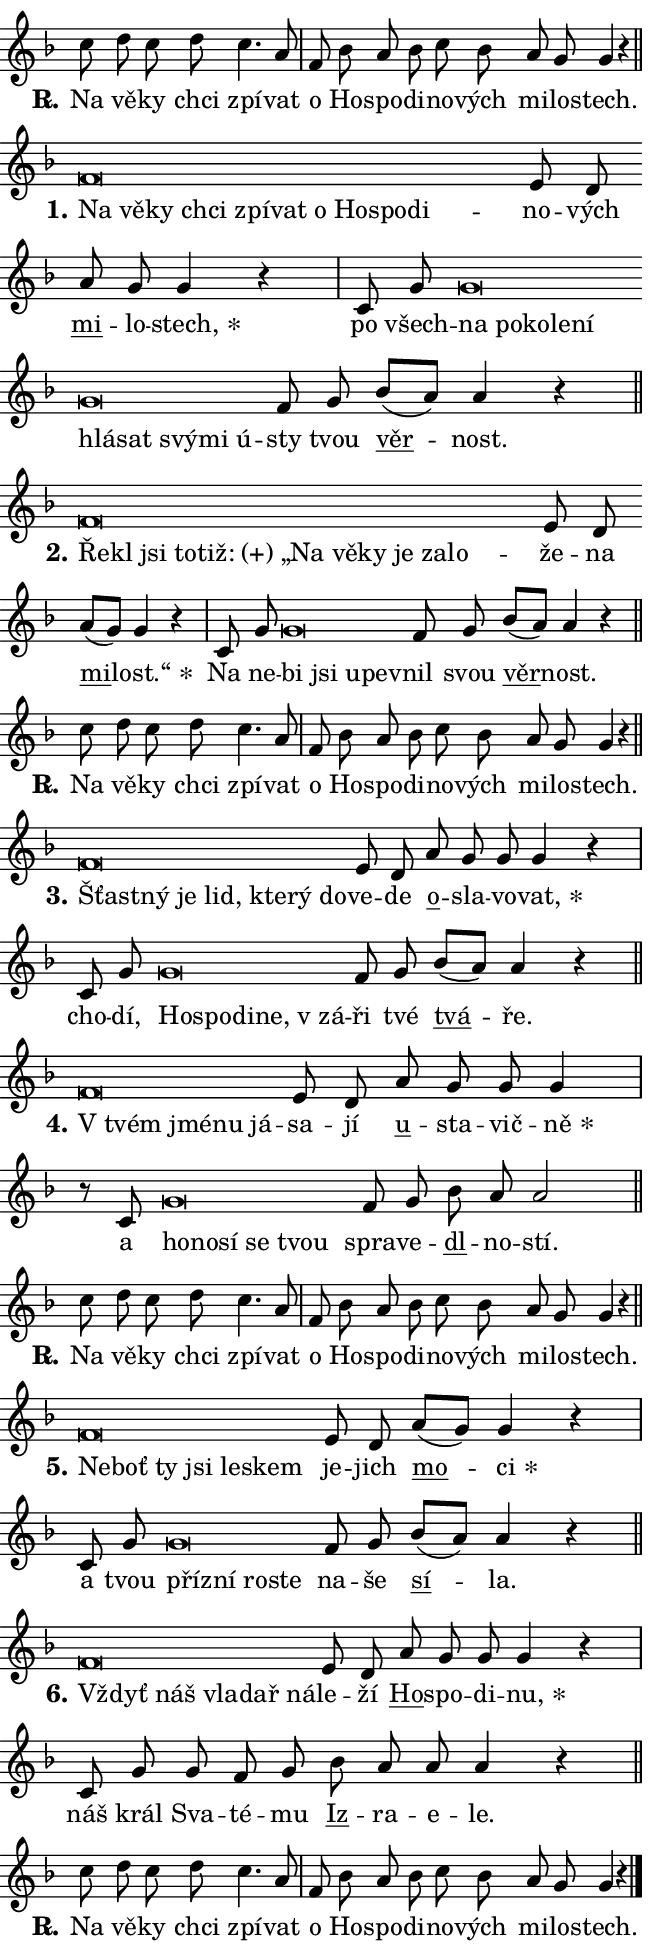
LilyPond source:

\version "2.24.0"
\header { tagline = "" }
\paper {
  indent = 0\cm
  top-margin = 0\cm
  right-margin = 0.13\cm % to fit lyric hyphens
  bottom-margin = 0\cm
  left-margin = 0\cm
  paper-width = 11\cm
  page-breaking = #ly:one-page-breaking
  system-system-spacing.basic-distance = #11
  score-system-spacing.basic-distance = #11
  ragged-last = ##f
}


%% Author: Thomas Morley
%% https://lists.gnu.org/archive/html/lilypond-user/2020-05/msg00002.html
#(define (line-position grob)
"Returns position of @var[grob} in current system:
   @code{'start}, if at first time-step
   @code{'end}, if at last time-step
   @code{'middle} otherwise
"
  (let* ((col (ly:item-get-column grob))
         (ln (ly:grob-object col 'left-neighbor))
         (rn (ly:grob-object col 'right-neighbor))
         (col-to-check-left (if (ly:grob? ln) ln col))
         (col-to-check-right (if (ly:grob? rn) rn col))
         (break-dir-left
           (and
             (ly:grob-property col-to-check-left 'non-musical #f)
             (ly:item-break-dir col-to-check-left)))
         (break-dir-right
           (and
             (ly:grob-property col-to-check-right 'non-musical #f)
             (ly:item-break-dir col-to-check-right))))
        (cond ((eqv? 1 break-dir-left) 'start)
              ((eqv? -1 break-dir-right) 'end)
              (else 'middle))))

#(define (tranparent-at-line-position vctor)
  (lambda (grob)
  "Relying on @code{line-position} select the relevant enry from @var{vctor}.
Used to determine transparency,"
    (case (line-position grob)
      ((end) (not (vector-ref vctor 0)))
      ((middle) (not (vector-ref vctor 1)))
      ((start) (not (vector-ref vctor 2))))))

noteHeadBreakVisibility =
#(define-music-function (break-visibility)(vector?)
"Makes @code{NoteHead}s transparent relying on @var{break-visibility}"
#{
  \override NoteHead.transparent =
    #(tranparent-at-line-position break-visibility)
#})

#(define delete-ledgers-for-transparent-note-heads
  (lambda (grob)
    "Reads whether a @code{NoteHead} is transparent.
If so this @code{NoteHead} is removed from @code{'note-heads} from
@var{grob}, which is supposed to be @code{LedgerLineSpanner}.
As a result ledgers are not printed for this @code{NoteHead}"
    (let* ((nhds-array (ly:grob-object grob 'note-heads))
           (nhds-list
             (if (ly:grob-array? nhds-array)
                 (ly:grob-array->list nhds-array)
                 '()))
           ;; Relies on the transparent-property being done before
           ;; Staff.LedgerLineSpanner.after-line-breaking is executed.
           ;; This is fragile ...
           (to-keep
             (remove
               (lambda (nhd)
                 (ly:grob-property nhd 'transparent #f))
               nhds-list)))
      ;; TODO find a better method to iterate over grob-arrays, similiar
      ;; to filter/remove etc for lists
      ;; For now rebuilt from scratch
      (set! (ly:grob-object grob 'note-heads)  '())
      (for-each
        (lambda (nhd)
          (ly:pointer-group-interface::add-grob grob 'note-heads nhd))
        to-keep))))

squashNotes = {
  \override NoteHead.X-extent = #'(-0.2 . 0.2)
  \override NoteHead.Y-extent = #'(-0.75 . 0)
  \override NoteHead.stencil =
    #(lambda (grob)
       (let ((pos (ly:grob-property grob 'staff-position)))
         (begin
           (if (< pos -7) (display "ERROR: Lower brevis then expected\n") (display ""))
           (if (<= pos -6) ly:text-interface::print ly:note-head::print))))
}
unSquashNotes = {
  \revert NoteHead.X-extent
  \revert NoteHead.Y-extent
  \revert NoteHead.stencil
}

hideNotes = \noteHeadBreakVisibility #begin-of-line-visible
unHideNotes = \noteHeadBreakVisibility #all-visible

% work-around for resetting accidentals
% https://lilypond.org/doc/v2.23/Documentation/notation/displaying-rhythms#unmetered-music
cadenzaMeasure = {
  \cadenzaOff
  \partial 1024 s1024
  \cadenzaOn
}

#(define-markup-command (accent layout props text) (markup?)
  "Underline accented syllable"
  (interpret-markup layout props
    #{\markup \override #'(offset . 4.3) \underline { #text }#}))

responsum = \markup \concat {
  "R" \hspace #-1.05 \path #0.1 #'((moveto 0 0.07) (lineto 0.9 0.8)) \hspace #0.05 "."
}

spaceSize = #0.6828661417322834 % exact space size for TeX Gyre Schola

\layout {
  \context {
    \Staff
    \remove "Time_signature_engraver"
    \override LedgerLineSpanner.after-line-breaking = #delete-ledgers-for-transparent-note-heads
  }
  \context {
    \Lyrics {
      \override LyricSpace.minimum-distance = \spaceSize
      \override LyricText.font-name = #"TeX Gyre Schola"
      \override LyricText.font-size = 1
      \override StanzaNumber.font-name = #"TeX Gyre Schola Bold"
      \override StanzaNumber.font-size = 1
    }
  }
  \context {
    \Score 
    \override NoteHead.text =
      #(lambda (grob) 
        (let ((pos (ly:grob-property grob 'staff-position)))
          #{\markup {
            \combine
              \halign #-0.55 \raise #(if (= pos -6) 0 0.5) \override #'(thickness . 2) \draw-line #'(3.2 . 0)
              \musicglyph "noteheads.sM1"
          }#}))
  }
}

% magnetic-lyrics.ily
%
%   written by
%     Jean Abou Samra <jean@abou-samra.fr>
%     Werner Lemberg <wl@gnu.org>
%
%   adapted by
%     Jiri Hon <jiri.hon@gmail.com>
%
% Version 2022-Apr-15

% https://www.mail-archive.com/lilypond-user@gnu.org/msg149350.html

#(define (Left_hyphen_pointer_engraver context)
   "Collect syllable-hyphen-syllable occurrences in lyrics and store
them in properties.  This engraver only looks to the left.  For
example, if the lyrics input is @code{foo -- bar}, it does the
following.

@itemize @bullet
@item
Set the @code{text} property of the @code{LyricHyphen} grob between
@q{foo} and @q{bar} to @code{foo}.

@item
Set the @code{left-hyphen} property of the @code{LyricText} grob with
text @q{foo} to the @code{LyricHyphen} grob between @q{foo} and
@q{bar}.
@end itemize

Use this auxiliary engraver in combination with the
@code{lyric-@/text::@/apply-@/magnetic-@/offset!} hook."
   (let ((hyphen #f)
         (text #f))
     (make-engraver
      (acknowledgers
       ((lyric-syllable-interface engraver grob source-engraver)
        (set! text grob)))
      (end-acknowledgers
       ((lyric-hyphen-interface engraver grob source-engraver)
        ;(when (not (grob::has-interface grob 'lyric-space-interface))
          (set! hyphen grob)));)
      ((stop-translation-timestep engraver)
       (when (and text hyphen)
         (ly:grob-set-object! text 'left-hyphen hyphen))
       (set! text #f)
       (set! hyphen #f)))))

#(define (lyric-text::apply-magnetic-offset! grob)
   "If the space between two syllables is less than the value in
property @code{LyricText@/.details@/.squash-threshold}, move the right
syllable to the left so that it gets concatenated with the left
syllable.

Use this function as a hook for
@code{LyricText@/.after-@/line-@/breaking} if the
@code{Left_@/hyphen_@/pointer_@/engraver} is active."
   (let ((hyphen (ly:grob-object grob 'left-hyphen #f)))
     (when hyphen
       (let ((left-text (ly:spanner-bound hyphen LEFT)))
         (when (grob::has-interface left-text 'lyric-syllable-interface)
           (let* ((common (ly:grob-common-refpoint grob left-text X))
                  (this-x-ext (ly:grob-extent grob common X))
                  (left-x-ext
                   (begin
                     ;; Trigger magnetism for left-text.
                     (ly:grob-property left-text 'after-line-breaking)
                     (ly:grob-extent left-text common X)))
                  ;; `delta` is the gap width between two syllables.
                  (delta (- (interval-start this-x-ext)
                            (interval-end left-x-ext)))
                  (details (ly:grob-property grob 'details))
                  (threshold (assoc-get 'squash-threshold details 0.2)))
             (when (< delta threshold)
               (let* (;; We have to manipulate the input text so that
                      ;; ligatures crossing syllable boundaries are not
                      ;; disabled.  For languages based on the Latin
                      ;; script this is essentially a beautification.
                      ;; However, for non-Western scripts it can be a
                      ;; necessity.
                      (lt (ly:grob-property left-text 'text))
                      (rt (ly:grob-property grob 'text))
                      (is-space (grob::has-interface hyphen 'lyric-space-interface))
                      (space (if is-space " " ""))
                      (extra-delta (if is-space spaceSize 0))
                      ;; Append new syllable.
                      (ltrt-space (if (and (string? lt) (string? rt))
                                (string-append lt space rt)
                                (make-concat-markup (list lt space rt))))
                      ;; Right-align `ltrt` to the right side.
                      (ltrt-space-markup (grob-interpret-markup
                               grob
                               (make-translate-markup
                                (cons (interval-length this-x-ext) 0)
                                (make-right-align-markup ltrt-space)))))
                 (begin
                   ;; Don't print `left-text`.
                   (ly:grob-set-property! left-text 'stencil #f)
                   ;; Set text and stencil (which holds all collected
                   ;; syllables so far) and shift it to the left.
                   (ly:grob-set-property! grob 'text ltrt-space)
                   (ly:grob-set-property! grob 'stencil ltrt-space-markup)
                   (ly:grob-translate-axis! grob (- (- delta extra-delta)) X))))))))))


#(define (lyric-hyphen::displace-bounds-first grob)
   ;; Make very sure this callback isn't triggered too early.
   (let ((left (ly:spanner-bound grob LEFT))
         (right (ly:spanner-bound grob RIGHT)))
     (ly:grob-property left 'after-line-breaking)
     (ly:grob-property right 'after-line-breaking)
     (ly:lyric-hyphen::print grob)))

squashThreshold = #0.4

\layout {
  \context {
    \Lyrics
    \consists #Left_hyphen_pointer_engraver
    \override LyricText.after-line-breaking =
      #lyric-text::apply-magnetic-offset!
    \override LyricHyphen.stencil = #lyric-hyphen::displace-bounds-first
    \override LyricText.details.squash-threshold = \squashThreshold
    \override LyricHyphen.minimum-distance = 0
    \override LyricHyphen.minimum-length = \squashThreshold
  }
}

squashText = \override LyricText.details.squash-threshold = 9999
unSquashText = \override LyricText.details.squash-threshold = \squashThreshold

leftText = \override LyricText.self-alignment-X = #LEFT
unLeftText = \revert LyricText.self-alignment-X

starOffset = #(lambda (grob) 
                (let ((x_offset (ly:self-alignment-interface::aligned-on-x-parent grob)))
                  (if (= x_offset 0) 0 (+ x_offset 1.2))))

star = #(define-music-function (syllable)(string?)
"Append star separator at the end of a syllable"
#{
  \once \override LyricText.X-offset = #starOffset
  \lyricmode { \markup {
    #syllable
    \override #'((font-name . "TeX Gyre Schola Bold")) \hspace #0.2 \lower #0.65 \larger "*"
  } }
#})

starAccent = #(define-music-function (syllable)(string?)
"Append star separator at the end of a syllable and make accent"
#{
  \once \override LyricText.X-offset = #starOffset
  \lyricmode { \markup {
    \accent #syllable
    \override #'((font-name . "TeX Gyre Schola Bold")) \hspace #0.2 \lower #0.65 \larger "*"
  } }
#})

breath = #(define-music-function (syllable)(string?)
"Append breathing indicator at the end of a syllable"
#{
  \lyricmode { \markup { #syllable "+" } }
#})

optionalBreath = #(define-music-function (syllable)(string?)
"Append optional breathing indicator at the end of a syllable"
#{
  \lyricmode { \markup { #syllable "(+)" } }
#})


\score {
    <<
        \new Voice = "melody" { \cadenzaOn \key f \major \relative { c''8 d c d c4. a8 \cadenzaMeasure \bar "|" f bes a bes \bar "" c bes \bar "" a g g4 r \cadenzaMeasure \bar "||" \break } }
        \new Lyrics \lyricsto "melody" { \lyricmode { \set stanza = \responsum
Na vě -- ky chci zpí -- vat o Ho -- spo -- di -- no -- vých mi -- lo -- stech. } }
    >>
    \layout {}
}

\score {
    <<
        \new Voice = "melody" { \cadenzaOn \key f \major \relative { \squashNotes f'\breve*1/16 \hideNotes \breve*1/16 \bar "" \breve*1/16 \bar "" \breve*1/16 \bar "" \breve*1/16 \bar "" \breve*1/16 \bar "" \breve*1/16 \bar "" \breve*1/16 \bar "" \breve*1/16 \breve*1/16 \bar "" \unHideNotes \unSquashNotes e8 d \bar "" a' g g4 r \cadenzaMeasure \bar "|" c,8 g' \bar "" \squashNotes g\breve*1/16 \hideNotes \breve*1/16 \bar "" \breve*1/16 \bar "" \breve*1/16 \bar "" \breve*1/16 \bar "" \breve*1/16 \bar "" \breve*1/16 \bar "" \breve*1/16 \bar "" \breve*1/16 \breve*1/16 \bar "" \unHideNotes \unSquashNotes f8 g \bar "" bes[( a)] a4 r \cadenzaMeasure \bar "||" \break } }
        \new Lyrics \lyricsto "melody" { \lyricmode { \set stanza = "1."
\leftText Na \squashText vě -- ky chci zpí -- vat o Ho -- spo -- di -- \unLeftText \unSquashText no -- vých \markup \accent mi -- lo -- \star stech, po všech -- \leftText na \squashText po -- ko -- le -- ní hlá -- sat svý -- mi ú -- \unLeftText \unSquashText sty tvou \markup \accent věr -- nost. } }
    >>
    \layout {}
}

\score {
    <<
        \new Voice = "melody" { \cadenzaOn \key f \major \relative { \squashNotes f'\breve*1/16 \hideNotes \breve*1/16 \bar "" \breve*1/16 \bar "" \breve*1/16 \bar "" \breve*1/16 \bar "" \breve*1/16 \bar "" \breve*1/16 \bar "" \breve*1/16 \bar "" \breve*1/16 \bar "" \breve*1/16 \breve*1/16 \bar "" \unHideNotes \unSquashNotes e8 d \bar "" a'[( g)] g4 r \cadenzaMeasure \bar "|" c,8 g' \bar "" \squashNotes g\breve*1/16 \hideNotes \breve*1/16 \bar "" \breve*1/16 \breve*1/16 \bar "" \unHideNotes \unSquashNotes f8 g \bar "" bes[( a)] a4 r \cadenzaMeasure \bar "||" \break } }
        \new Lyrics \lyricsto "melody" { \lyricmode { \set stanza = "2."
\leftText Ře -- \squashText kl jsi to -- \optionalBreath tiž: „Na vě -- ky je za -- lo -- \unLeftText \unSquashText že -- na \markup \accent mi -- \star lost.“ Na ne -- \leftText bi \squashText jsi u -- pev -- \unLeftText \unSquashText nil svou \markup \accent věr -- nost. } }
    >>
    \layout {}
}

\score {
    <<
        \new Voice = "melody" { \cadenzaOn \key f \major \relative { c''8 d c d c4. a8 \cadenzaMeasure \bar "|" f bes a bes \bar "" c bes \bar "" a g g4 r \cadenzaMeasure \bar "||" \break } }
        \new Lyrics \lyricsto "melody" { \lyricmode { \set stanza = \responsum
Na vě -- ky chci zpí -- vat o Ho -- spo -- di -- no -- vých mi -- lo -- stech. } }
    >>
    \layout {}
}

\score {
    <<
        \new Voice = "melody" { \cadenzaOn \key f \major \relative { \squashNotes f'\breve*1/16 \hideNotes \breve*1/16 \bar "" \breve*1/16 \bar "" \breve*1/16 \bar "" \breve*1/16 \bar "" \breve*1/16 \breve*1/16 \bar "" \unHideNotes \unSquashNotes e8 d \bar "" a' g g g4 r \cadenzaMeasure \bar "|" c,8 g' \bar "" \squashNotes g\breve*1/16 \hideNotes \breve*1/16 \bar "" \breve*1/16 \bar "" \breve*1/16 \breve*1/16 \bar "" \unHideNotes \unSquashNotes f8 g \bar "" bes[( a)] a4 r \cadenzaMeasure \bar "||" \break } }
        \new Lyrics \lyricsto "melody" { \lyricmode { \set stanza = "3."
\leftText Šťast -- \squashText ný je lid, kte -- rý do -- \unLeftText \unSquashText ve -- de \markup \accent o -- sla -- vo -- \star vat, cho -- dí, \leftText Ho -- \squashText spo -- di -- ne, "v zá" -- \unLeftText \unSquashText ři tvé \markup \accent tvá -- ře. } }
    >>
    \layout {}
}

\score {
    <<
        \new Voice = "melody" { \cadenzaOn \key f \major \relative { \squashNotes f'\breve*1/16 \hideNotes \breve*1/16 \bar "" \breve*1/16 \breve*1/16 \bar "" \unHideNotes \unSquashNotes e8 d \bar "" a' g g g4 \cadenzaMeasure \bar "|" r8 c,8 \squashNotes g'\breve*1/16 \hideNotes \breve*1/16 \bar "" \breve*1/16 \bar "" \breve*1/16 \breve*1/16 \bar "" \unHideNotes \unSquashNotes f8 g \bar "" bes a a2 \cadenzaMeasure \bar "||" \break } }
        \new Lyrics \lyricsto "melody" { \lyricmode { \set stanza = "4."
\leftText "V tvém" \squashText jmé -- nu já -- \unLeftText \unSquashText sa -- jí \markup \accent u -- sta -- vič -- \star ně a \leftText ho -- \squashText no -- sí se tvou \unLeftText \unSquashText spra -- ve -- \markup \accent dl -- no -- stí. } }
    >>
    \layout {}
}

\score {
    <<
        \new Voice = "melody" { \cadenzaOn \key f \major \relative { c''8 d c d c4. a8 \cadenzaMeasure \bar "|" f bes a bes \bar "" c bes \bar "" a g g4 r \cadenzaMeasure \bar "||" \break } }
        \new Lyrics \lyricsto "melody" { \lyricmode { \set stanza = \responsum
Na vě -- ky chci zpí -- vat o Ho -- spo -- di -- no -- vých mi -- lo -- stech. } }
    >>
    \layout {}
}

\score {
    <<
        \new Voice = "melody" { \cadenzaOn \key f \major \relative { \squashNotes f'\breve*1/16 \hideNotes \breve*1/16 \bar "" \breve*1/16 \bar "" \breve*1/16 \bar "" \breve*1/16 \breve*1/16 \bar "" \unHideNotes \unSquashNotes e8 d \bar "" a'[( g)] g4 r \cadenzaMeasure \bar "|" c,8 g' \bar "" \squashNotes g\breve*1/16 \hideNotes \breve*1/16 \bar "" \breve*1/16 \breve*1/16 \bar "" \unHideNotes \unSquashNotes f8 g \bar "" bes[( a)] a4 r \cadenzaMeasure \bar "||" \break } }
        \new Lyrics \lyricsto "melody" { \lyricmode { \set stanza = "5."
\leftText Ne -- \squashText boť ty jsi le -- skem \unLeftText \unSquashText je -- jich \markup \accent mo -- \star ci a tvou \leftText pří -- \squashText zní ro -- ste \unLeftText \unSquashText na -- še \markup \accent sí -- la. } }
    >>
    \layout {}
}

\score {
    <<
        \new Voice = "melody" { \cadenzaOn \key f \major \relative { \squashNotes f'\breve*1/16 \hideNotes \breve*1/16 \bar "" \breve*1/16 \bar "" \breve*1/16 \breve*1/16 \bar "" \unHideNotes \unSquashNotes e8 d \bar "" a' g g g4 r \cadenzaMeasure \bar "|" c,8 g' \bar "" g f8 g \bar "" bes a a a4 r \cadenzaMeasure \bar "||" \break } }
        \new Lyrics \lyricsto "melody" { \lyricmode { \set stanza = "6."
\leftText Vždyť \squashText náš vla -- dař ná -- \unLeftText \unSquashText le -- ží \markup \accent Ho -- spo -- di -- \star nu, náš král Sva -- té -- mu \markup \accent Iz -- ra -- e -- le. } }
    >>
    \layout {}
}

\score {
    <<
        \new Voice = "melody" { \cadenzaOn \key f \major \relative { c''8 d c d c4. a8 \cadenzaMeasure \bar "|" f bes a bes \bar "" c bes \bar "" a g g4 r \cadenzaMeasure \bar "||" \break } \bar "|." }
        \new Lyrics \lyricsto "melody" { \lyricmode { \set stanza = \responsum
Na vě -- ky chci zpí -- vat o Ho -- spo -- di -- no -- vých mi -- lo -- stech. } }
    >>
    \layout {}
}
